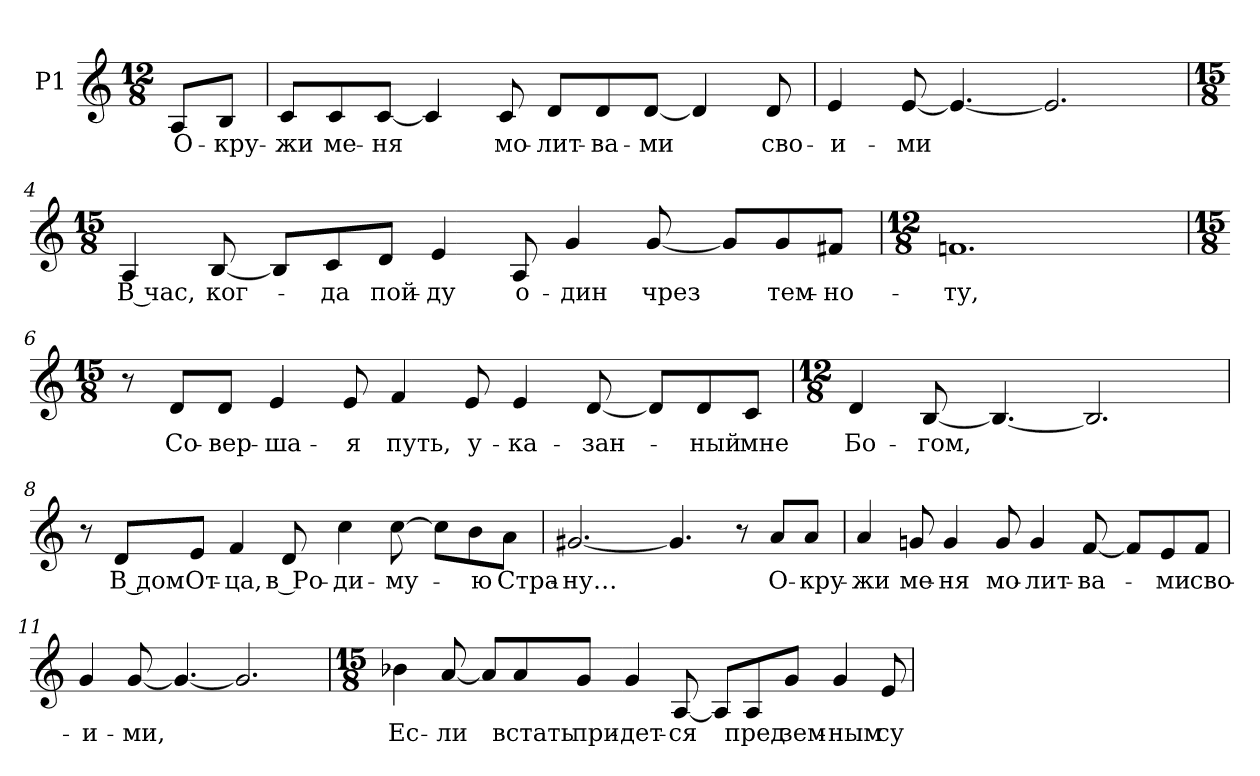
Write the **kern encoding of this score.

**kern	**text
*part1	*part1
*staff1	*staff1
*I"P1	*
!!LO:PB:g=z
*clefG2	*
*k[]	*
*a:	*
*M12/8	*
=1	=1
!	!LO:LY:b:color=#000000
8Ai/L	О-
!	!LO:LY:b:color=#000000
8Bi/J	-кру-
=2	=2
!	!LO:LY:b:color=#000000
8ci/L	-жи
!	!LO:LY:b:color=#000000
8ci/	ме-
!	!LO:LY:b:color=#000000
[<8ci/J	-ня
4ci/]	.
!	!LO:LY:b:color=#000000
8ci/	мо-
!	!LO:LY:b:color=#000000
8di/L	-лит-
!	!LO:LY:b:color=#000000
8di/	-ва-
!	!LO:LY:b:color=#000000
[<8di/J	-ми
4di/]	.
!	!LO:LY:b:color=#000000
8di/	сво-
=3	=3
!	!LO:LY:b:color=#000000
4ei/	-и-
!	!LO:LY:b:color=#000000
[<8ei/	-ми
4.ei/_<	.
2.ei/]	.
!!LO:LB:g=z
=4	=4
*M15/8	*
!	!LO:LY:b:color=#000000
4Ai/	В час,
!	!LO:LY:b:color=#000000
[<8Bi/	ког-
8Bi/L]	.
!	!LO:LY:b:color=#000000
8ci/	-да
!	!LO:LY:b:color=#000000
8di/J	пой-
!	!LO:LY:b:color=#000000
4ei/	-ду
!	!LO:LY:b:color=#000000
8Ai/	о-
!	!LO:LY:b:color=#000000
4gi/	-дин
!	!LO:LY:b:color=#000000
[<8gi/	чрез
8gi/L]	.
!	!LO:LY:b:color=#000000
8gi/	тем-
!	!LO:LY:b:color=#000000
8f#Xi/J	-но-
=5	=5
*M12/8	*
!	!LO:LY:b:color=#000000
1.fni	-ту,
!!LO:LB:g=z
=6	=6
*M15/8	*
8r	.
!	!LO:LY:b:color=#000000
8di/L	Со-
!	!LO:LY:b:color=#000000
8di/J	-вер-
!	!LO:LY:b:color=#000000
4ei/	-ша-
!	!LO:LY:b:color=#000000
8ei/	-я
!	!LO:LY:b:color=#000000
4fi/	путь,
!	!LO:LY:b:color=#000000
8ei/	у-
!	!LO:LY:b:color=#000000
4ei/	-ка-
!	!LO:LY:b:color=#000000
[<8di/	-зан-
8di/L]	.
!	!LO:LY:b:color=#000000
8di/	-ный
!	!LO:LY:b:color=#000000
8ci/J	мне
=7	=7
*M12/8	*
!	!LO:LY:b:color=#000000
4di/	Бо-
!	!LO:LY:b:color=#000000
[<8Bi/	-гом,
4.Bi/_<	.
2.Bi/]	.
!!LO:LB:g=z
=8	=8
8r	.
!	!LO:LY:b:color=#000000
8di/L	В дом
!	!LO:LY:b:color=#000000
8ei/J	От-
!	!LO:LY:b:color=#000000
4fi/	-ца,
!	!LO:LY:b:color=#000000
8di/	в Ро-
!	!LO:LY:b:color=#000000
4cci\	-ди-
!	!LO:LY:b:color=#000000
[>8cci\	-му-
8cci\L]	.
!	!LO:LY:b:color=#000000
8bi\	-ю
!	!LO:LY:b:color=#000000
8ai\J	Стра-
=9	=9
!	!LO:LY:b:color=#000000
[<2.g#Xi/	-ну…
4.g#i/]	.
8r	.
!	!LO:LY:b:color=#000000
8ai/L	О-
!	!LO:LY:b:color=#000000
8ai/J	-кру-
=10	=10
!	!LO:LY:b:color=#000000
4ai/	-жи
!	!LO:LY:b:color=#000000
8gni/	ме-
!	!LO:LY:b:color=#000000
4gi/	-ня
!	!LO:LY:b:color=#000000
8gi/	мо-
!	!LO:LY:b:color=#000000
4gi/	-лит-
!	!LO:LY:b:color=#000000
[<8fi/	-ва-
8fi/L]	.
!	!LO:LY:b:color=#000000
8ei/	-ми
!	!LO:LY:b:color=#000000
8fi/J	сво-
!!LO:LB:g=z
=11	=11
!	!LO:LY:b:color=#000000
4gi/	-и-
!	!LO:LY:b:color=#000000
[<8gi/	-ми,
4.gi/_<	.
2.gi/]	.
=12	=12
*M15/8	*
!	!LO:LY:b:color=#000000
4b-Xi\	Ес-
!	!LO:LY:b:color=#000000
[<8ai/	-ли
8ai/L]	.
!	!LO:LY:b:color=#000000
8ai/	встать
!	!LO:LY:b:color=#000000
8gi/J	при-
!	!LO:LY:b:color=#000000
4gi/	-дет-
!	!LO:LY:b:color=#000000
[<8Ai/	-ся
8Ai/L]	.
!	!LO:LY:b:color=#000000
8Ai/	пред
!	!LO:LY:b:color=#000000
8gi/J	зем-
!	!LO:LY:b:color=#000000
4gi/	-ным
!	!LO:LY:b:color=#000000
8ei/	су-
=	=
*-	*-
